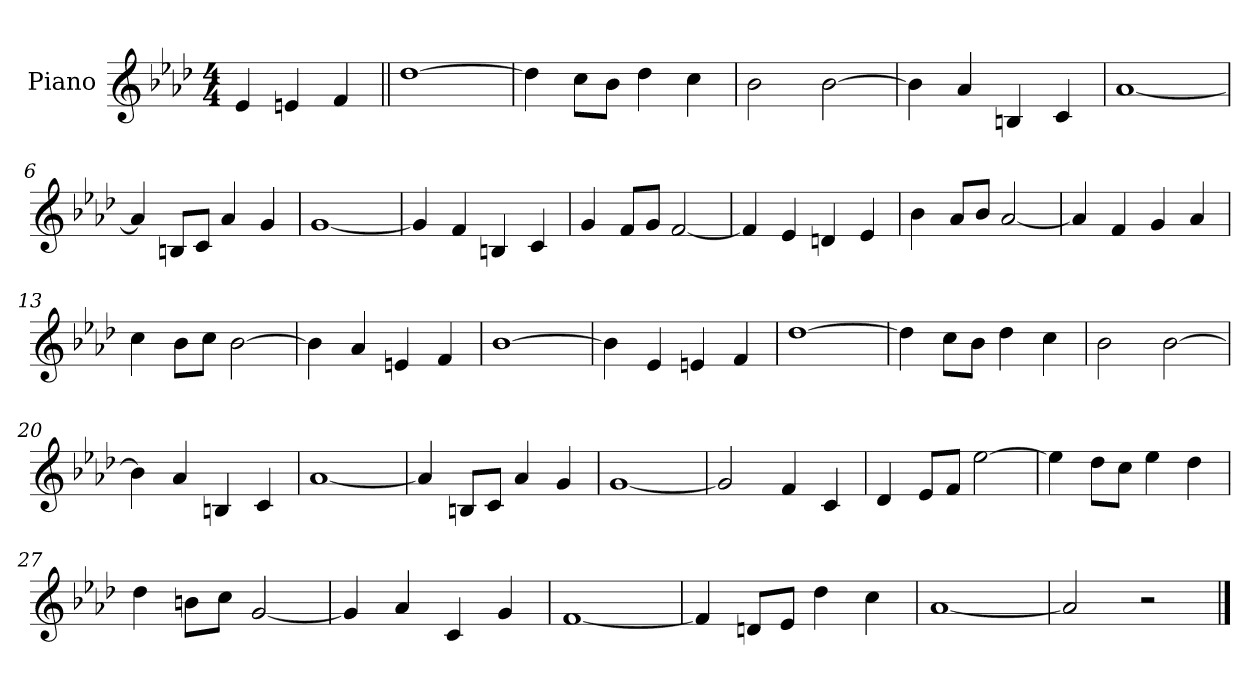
**kern
*part1
*staff1
*I"Piano
*I'Pno.
*clefG2
*k[b-e-a-d-]
*M4/4
=
4e-/
4en/
4f/
=1||
[1dd-
=2
4dd-\]
8cc\L
8b-\J
4dd-\
4cc\
=3
2b-\
[2b-\
=4
4b-\]
4a-/
4Bn/
4c/
!!LO:LB:g=z
=5
[1a-
=6
4a-/]
8Bn/L
8c/J
4a-/
4g/
=7
[1g
=8
4g/]
4f/
4Bn/
4c/
!!LO:LB:g=z
=9
4g/
8f/L
8g/J
[2f/
=10
4f/]
4e-/
4dn/
4e-/
=11
4b-\
8a-/L
8b-/J
[2a-/
=12
4a-/]
4f/
4g/
4a-/
!!LO:LB:g=z
=13
4cc\
8b-\L
8cc\J
[2b-\
=14
4b-\]
4a-/
4en/
4f/
=15
[1b-
=16
4b-\]
4e-/
4en/
4f/
!!LO:LB:g=z
=17
[1dd-
=18
4dd-\]
8cc\L
8b-\J
4dd-\
4cc\
=19
2b-\
[2b-\
=20
4b-\]
4a-/
4Bn/
4c/
!!LO:LB:g=z
=21
[1a-
=22
4a-/]
8Bn/L
8c/J
4a-/
4g/
=23
[1g
=24
2g/]
4f/
4c/
!!LO:LB:g=z
=25
4d-/
8e-/L
8f/J
[2ee-\
=26
4ee-\]
8dd-\L
8cc\J
4ee-\
4dd-\
=27
4dd-\
8bn\L
8cc\J
[2g/
=28
4g/]
4a-/
4c/
4g/
!!LO:LB:g=z
=29
[1f
=30
4f/]
8dn/L
8e-/J
4dd-\
4cc\
=31
[1a-
=32
2a-/]
2r
==
*-
